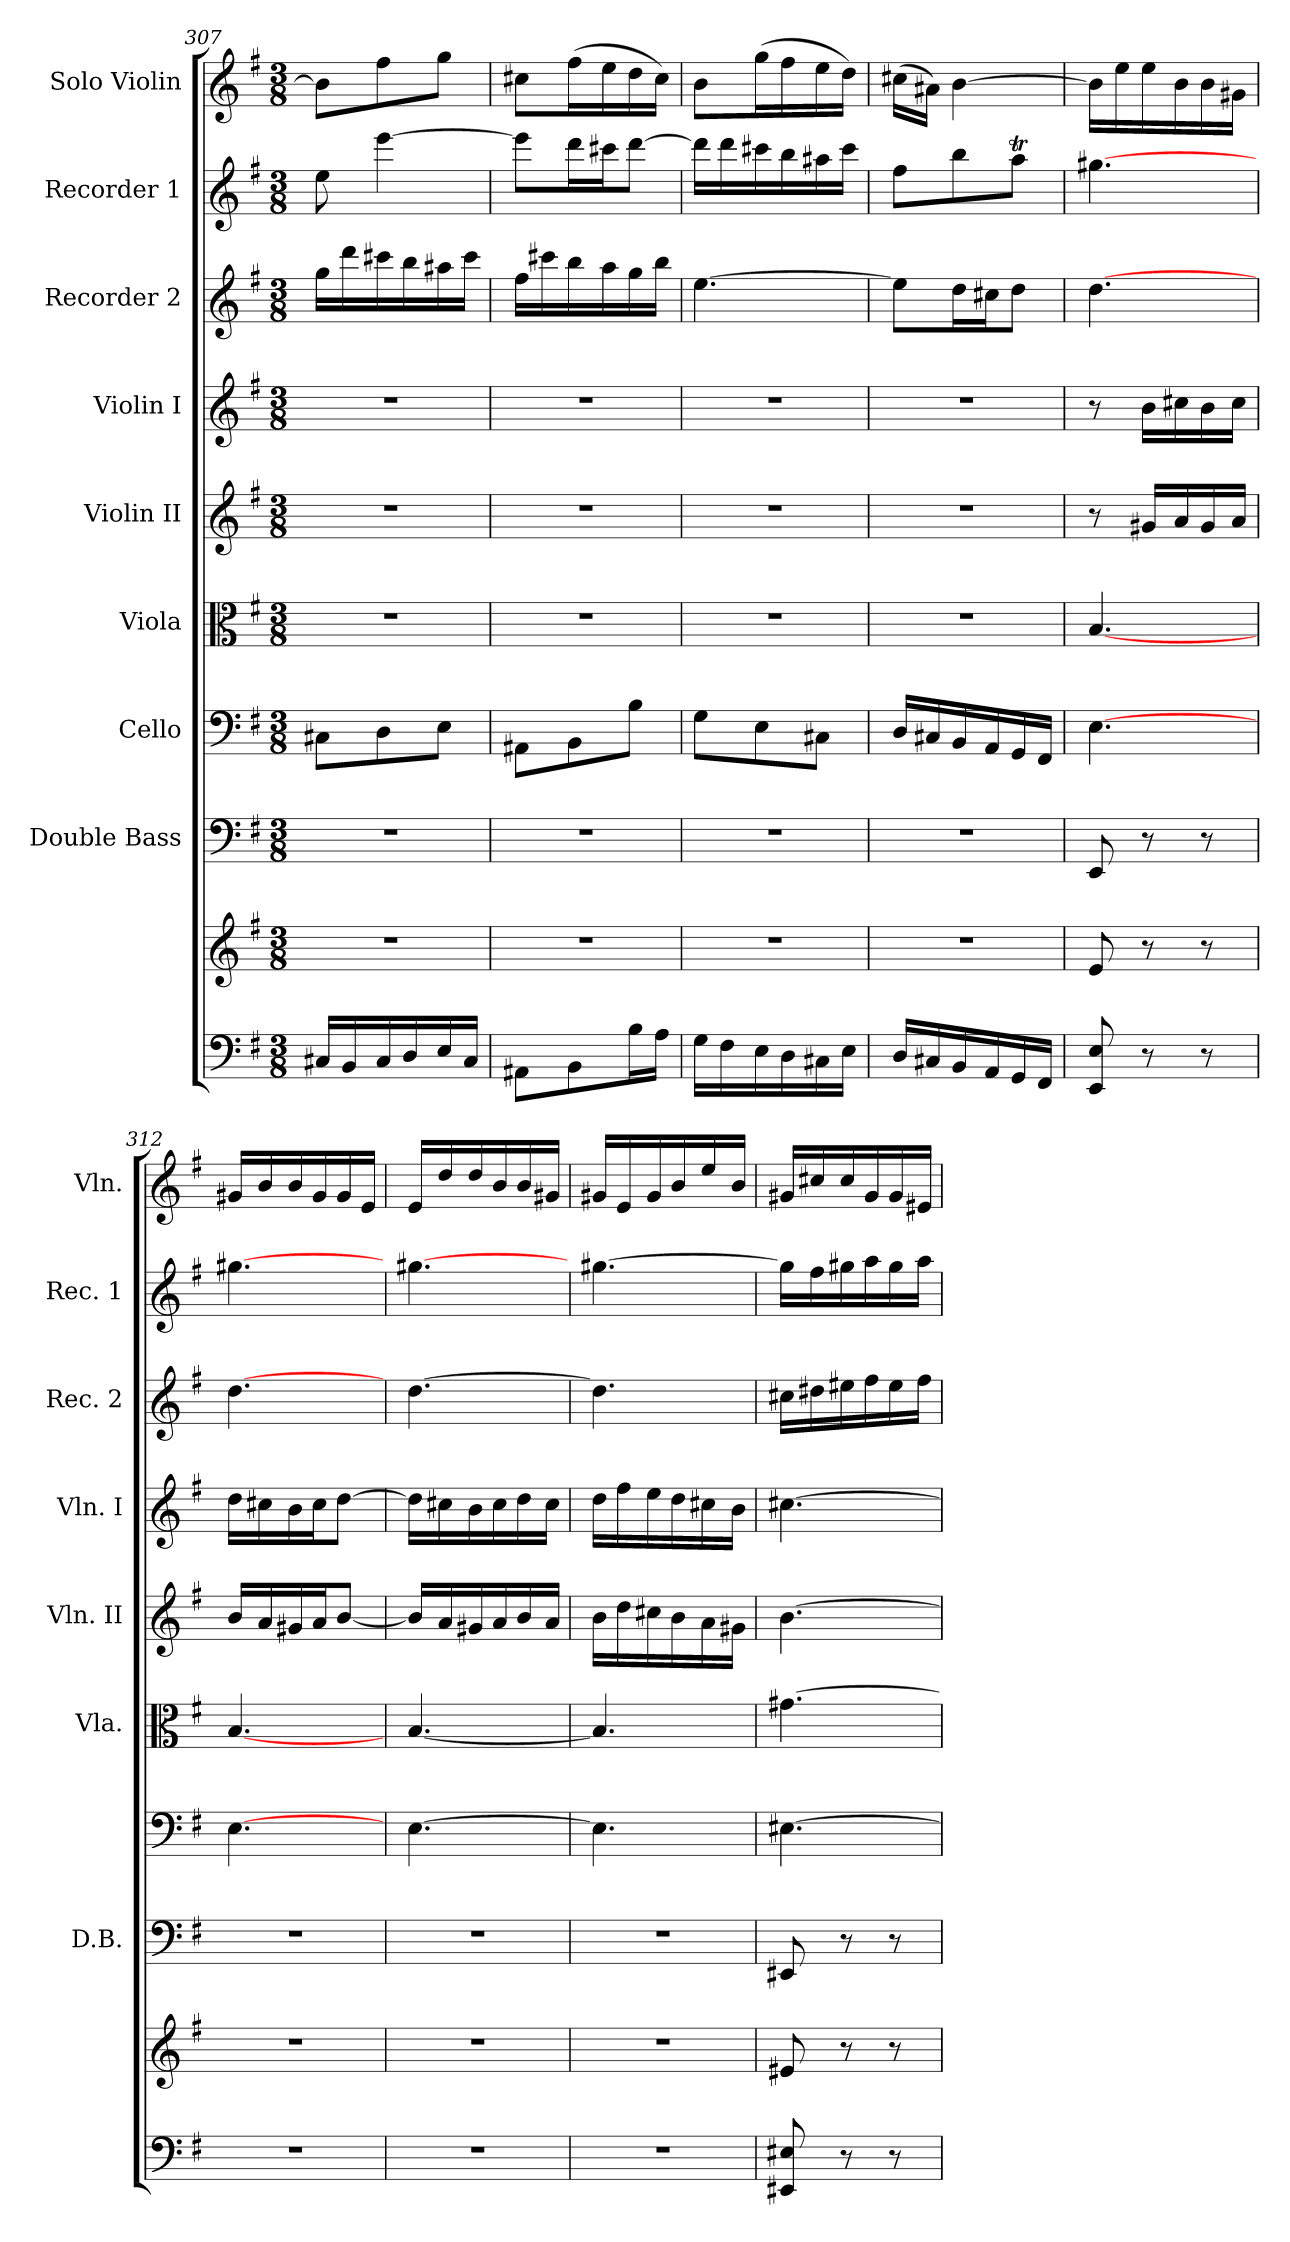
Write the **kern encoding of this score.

**kern	**kern	**kern	**kern	**kern	**kern	**kern	**kern	**kern	**kern
*part9	*part9	*part8	*part7	*part6	*part5	*part4	*part3	*part2	*part1
*staff10	*staff9	*staff8	*staff7	*staff6	*staff5	*staff4	*staff3	*staff2	*staff1
*	*	*I"Double Bass	*I"Cello	*I"Viola	*I"Violin II	*I"Violin I	*I"Recorder 2	*I"Recorder 1	*I"Solo Violin
*	*	*I'D.B.	*	*I'Vla.	*I'Vln. II	*I'Vln. I	*I'Rec. 2	*I'Rec. 1	*I'Vln.
*clefF4	*clefG2	*clefF4	*clefF4	*clefC3	*clefG2	*clefG2	*clefG2	*clefG2	*clefG2
*	*	*ITrd7c12	*	*	*	*	*	*	*
*k[f#]	*k[f#]	*k[f#]	*k[f#]	*k[f#]	*k[f#]	*k[f#]	*k[f#]	*k[f#]	*k[f#]
*G:	*G:	*G:	*G:	*G:	*G:	*G:	*G:	*G:	*G:
*M3/8	*M3/8	*M3/8	*M3/8	*M3/8	*M3/8	*M3/8	*M3/8	*M3/8	*M3/8
=307	=307	=307	=307	=307	=307	=307	=307	=307	=307
16C#X/LL	4.r	4.r	8C#X\L	4.r	4.r	4.r	16gg\LL	8ee\	8b\L]
16BB/	.	.	.	.	.	.	16ddd\	.	.
16C#/	.	.	8D\	.	.	.	16ccc#X\	[4eee\	8ff#\
16D/	.	.	.	.	.	.	16bb\	.	.
16E/	.	.	8E\J	.	.	.	16aa#X\	.	8gg\J
16C#/JJ	.	.	.	.	.	.	16ccc#\JJ	.	.
=308	=308	=308	=308	=308	=308	=308	=308	=308	=308
8AA#X\L	4.r	4.r	8AA#X\L	4.r	4.r	4.r	16ff#\LL	8eee\L]	8cc#X\L
.	.	.	.	.	.	.	16ccc#X\	.	.
8BB\	.	.	8BB\	.	.	.	16bb\	16ddd\L	(>16ff#\L
.	.	.	.	.	.	.	16aa\	16ccc#X\J	16ee\
16B\L	.	.	8B\J	.	.	.	16gg\	[8ddd\J	16dd\
16A\JJ	.	.	.	.	.	.	16bb\JJ	.	16cc#\JJ)
=309	=309	=309	=309	=309	=309	=309	=309	=309	=309
16G\LL	4.r	4.r	8G\L	4.r	4.r	4.r	[4.ee\	16ddd\LL]	8b\L
16F#\	.	.	.	.	.	.	.	16ddd\	.
16E\	.	.	8E\	.	.	.	.	16ccc#X\	(>16gg\L
16D\	.	.	.	.	.	.	.	16bb\	16ff#\
16C#X\	.	.	8C#X\J	.	.	.	.	16aa#X\	16ee\
16E\JJ	.	.	.	.	.	.	.	16ccc#\JJ	16dd\JJ)
=310	=310	=310	=310	=310	=310	=310	=310	=310	=310
16D/LL	4.r	4.r	16D/LL	4.r	4.r	4.r	8ee\L]	8ff#\L	(>16cc#X\LL
16C#X/	.	.	16C#X/	.	.	.	.	.	16a#X\JJ)
16BB/	.	.	16BB/	.	.	.	16dd\L	8bb\	[4b\
16AA/	.	.	16AA/	.	.	.	16cc#X\J	.	.
16GG/	.	.	16GG/	.	.	.	8dd\J	8aaT\J	.
16FF#/JJ	.	.	16FF#/JJ	.	.	.	.	.	.
=311	=311	=311	=311	=311	=311	=311	=311	=311	=311
8EE/ 8E/	8e/	8EEE/	[4.E\	[4.B/	8r	8r	[4.dd\	[4.gg#X\	16b\LL]
.	.	.	.	.	.	.	.	.	16ee\
8r	8r	8r	.	.	16g#X/LL	16b\LL	.	.	16ee\
.	.	.	.	.	16a/	16cc#X\	.	.	16b\
8r	8r	8r	.	.	16g#/	16b\	.	.	16b\
.	.	.	.	.	16a/JJ	16cc#\JJ	.	.	16g#X\JJ
=312	=312	=312	=312	=312	=312	=312	=312	=312	=312
4.r	4.r	4.r	[4.E\	[4.B/	16b/LL	16dd\LL	[4.dd\	[4.gg#\	16g#X/LL
.	.	.	.	.	16a/	16cc#X\	.	.	16b/
.	.	.	.	.	16g#X/	16b\	.	.	16b/
.	.	.	.	.	16a/J	16cc#\J	.	.	16g#/
.	.	.	.	.	[8b/J	[8dd\J	.	.	16g#/
.	.	.	.	.	.	.	.	.	16e/JJ
=313	=313	=313	=313	=313	=313	=313	=313	=313	=313
4.r	4.r	4.r	[4.E\	[4.B/	16b/LL]	16dd\LL]	[4.dd\	[4.gg#\	16e/LL
.	.	.	.	.	16a/	16cc#X\	.	.	16dd/
.	.	.	.	.	16g#X/	16b\	.	.	16dd/
.	.	.	.	.	16a/	16cc#\	.	.	16b/
.	.	.	.	.	16b/	16dd\	.	.	16b/
.	.	.	.	.	16a/JJ	16cc#\JJ	.	.	16g#X/JJ
=314	=314	=314	=314	=314	=314	=314	=314	=314	=314
4.r	4.r	4.r	4.E\]	4.B/]	16b\LL	16dd\LL	4.dd\]	[4.gg#\	16g#X/LL
.	.	.	.	.	16dd\	16ff#\	.	.	16e/
.	.	.	.	.	16cc#X\	16ee\	.	.	16g#/
.	.	.	.	.	16b\	16dd\	.	.	16b/
.	.	.	.	.	16a\	16cc#X\	.	.	16ee/
.	.	.	.	.	16g#X\JJ	16b\JJ	.	.	16b/JJ
=315	=315	=315	=315	=315	=315	=315	=315	=315	=315
8EE#X/ 8E#X/	8e#X/	8EEE#X/	[4.E#X\	[4.g#X\	[4.b\	[4.cc#X\	16cc#X\LL	16gg#\LL]	16g#X/LL
.	.	.	.	.	.	.	16dd#X\	16ff#\	16cc#X/
8r	8r	8r	.	.	.	.	16ee#X\	16gg#X\	16cc#/
.	.	.	.	.	.	.	16ff#\	16aa\	16g#/
8r	8r	8r	.	.	.	.	16ee#\	16gg#\	16g#/
.	.	.	.	.	.	.	16ff#\JJ	16aa\JJ	16e#X/JJ
=	=	=	=	=	=	=	=	=	=
*-	*-	*-	*-	*-	*-	*-	*-	*-	*-
